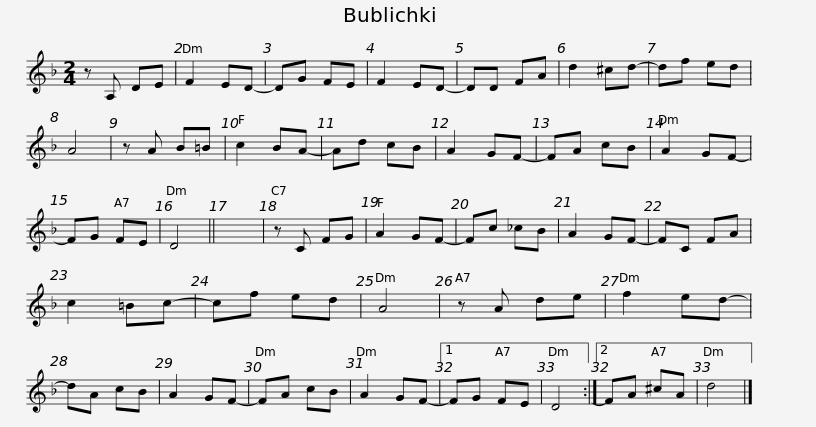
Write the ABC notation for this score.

X:1
L:1/8
M:2/4
I:linebreak $
K:Dmin
V:1 treble
V:1
 z A, DE | F2 ED- | DG FE | F2 ED- | DD FA | %5
 d2 ^cd- | df ed | A4 | z A B=B | c2 BA- | %10
 Ad cB |$ A2 GF- | FA cB | A2 GF- | FG FE | %15
 D4 || x4 | z C FG | A2 GF- | Fc _cB | %20
 A2 GF- | FC FA | c2 =Bc- |$ cf ed | A4 | %25
 z A de | f2 ed- | dA cB | A2 GF- | FA cB | %30
 A2 GF- |1 FG FE | D4 :|2 FA ^cA | d4 |] %35
